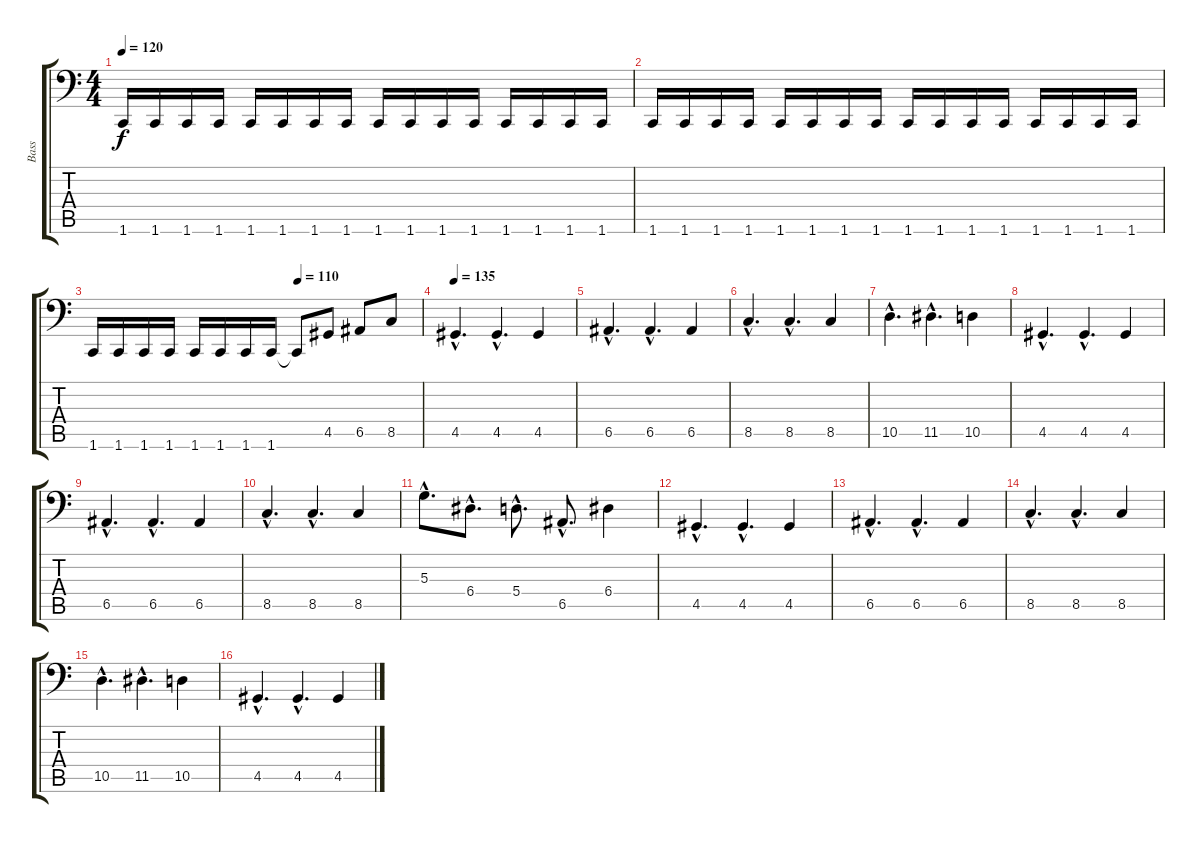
\track ("Bass" "Bass") {instrument electricbassfinger}
\staff {score tabs}
\tuning (C3 G2 D2 A1 E1 B0) {hide}
\ts (4 4)
\tempo 120
\clef f4
\ks c
1.6.16{dy f} 1.6.16 1.6.16 1.6.16 1.6.16 1.6.16 1.6.16 1.6.16 1.6.16 1.6.16 1.6.16 1.6.16 1.6.16 1.6.16 1.6.16 1.6.16 |
1.6.16 1.6.16 1.6.16 1.6.16 1.6.16 1.6.16 1.6.16 1.6.16 1.6.16 1.6.16 1.6.16 1.6.16 1.6.16 1.6.16 1.6.16 1.6.16 |
\tempo (110 0.625)
1.6.16 1.6.16 1.6.16 1.6.16 1.6.16 1.6.16 1.6.16 1.6.16 1.6{t}.8 4.5.8 6.5.8 8.5.8 |
\tempo 135
4.5{hac}.4{d} 4.5{hac}.4{d} 4.5.4 |
6.5{hac}.4{d} 6.5{hac}.4{d} 6.5.4 |
8.5{hac}.4{d} 8.5{hac}.4{d} 8.5.4 |
10.5{hac}.4{d} 11.5{hac}.4{d} 10.5.4 |
4.5{hac}.4{d} 4.5{hac}.4{d} 4.5.4 |
6.5{hac}.4{d} 6.5{hac}.4{d} 6.5.4 |
8.5{hac}.4{d} 8.5{hac}.4{d} 8.5.4 |
5.3{hac}.8{d} 6.4{hac}.8{d} 5.4{hac}.8{d} 6.5{hac}.8{d} 6.4.4 |
4.5{hac}.4{d} 4.5{hac}.4{d} 4.5.4 |
6.5{hac}.4{d} 6.5{hac}.4{d} 6.5.4 |
8.5{hac}.4{d} 8.5{hac}.4{d} 8.5.4 |
10.5{hac}.4{d} 11.5{hac}.4{d} 10.5.4 |
4.5{hac}.4{d} 4.5{hac}.4{d} 4.5.4
